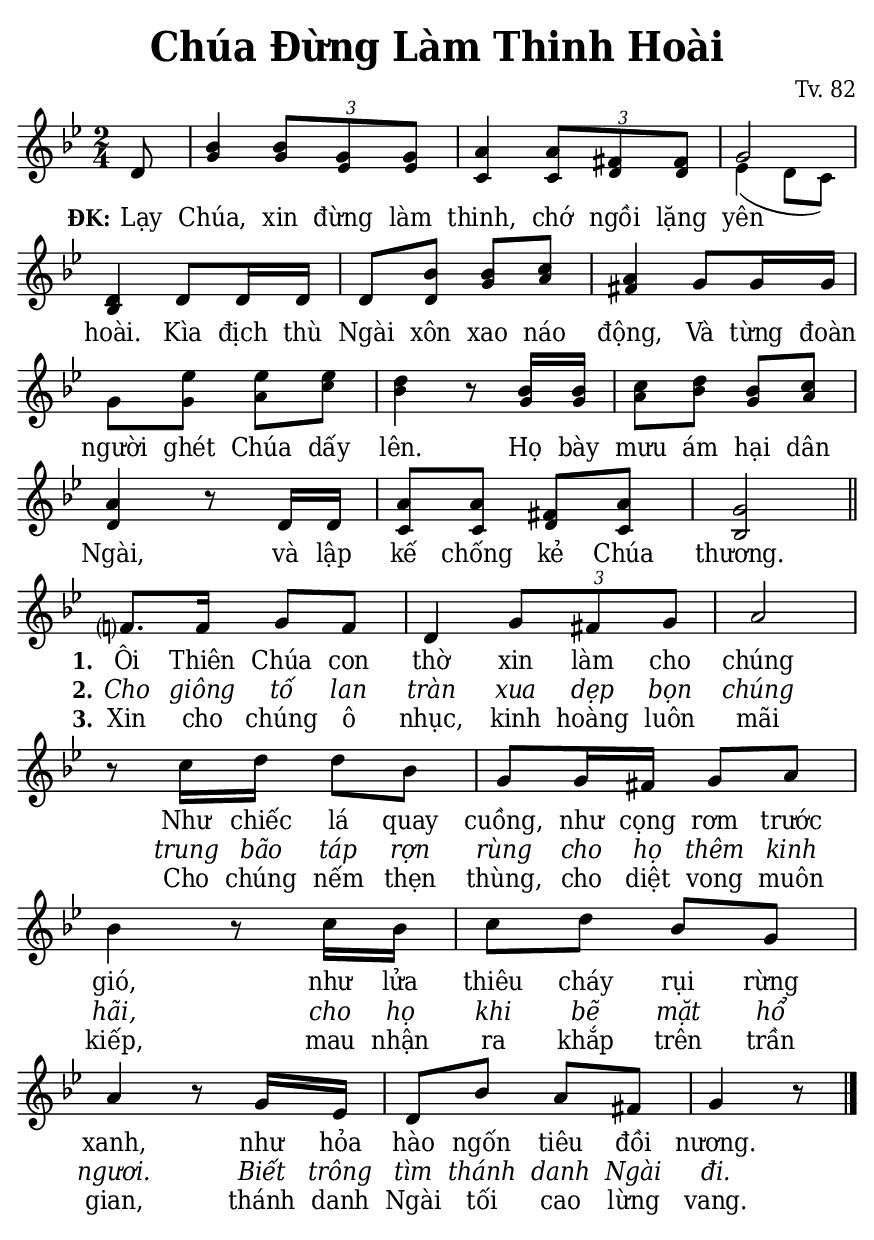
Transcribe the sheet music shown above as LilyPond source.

% Cài đặt chung\
\version "2.22.1"
\include "english.ly"

\header {
  title = \markup { \fontsize #1 "Chúa Đừng Làm Thinh Hoài" }
  composer = "Tv. 82"
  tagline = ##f
}

% Nhạc phiên khúc
nhacPhienKhucSop = \relative c' {
  \partial 8 d8 |
  bf'4 \tuplet 3/2 { bf8 g g } |
  a4 \tuplet 3/2 { a8 fs fs } |
  g2 |
  d4 d8 d16 d |
  d8 bf' bf c |
  a4 g8 g16 g |
  g8 ef' ef ef |
  d4 r8 bf16 bf |
  c8 d bf c |
  a4 r8 d,16 d |
  a'8 a fs a |
  g2 \bar "||"
  
  f!?8. f16 g8 f |
  d4 \tuplet 3/2 { g8 fs g } |
  a2 |
  r8 c16 d d8 bf |
  g g16 fs g8 a |
  bf4 r8 c16 bf |
  c8 d bf g |
  a4 r8 g16 ef |
  d8 bf' a fs |
  g4 r8 \bar "|."
}

nhacPhienKhucAlto = \relative c' {
  d8 |
  g4 \tuplet 3/2 { g8 ef ef } |
  c4 \tuplet 3/2 { c8 d d } |
  ef4 (d8 c) |
  bf4 d8 d16 d |
  d8 d g a |
  fs4 g8 g16 g |
  g8 g a c |
  bf4 r8 g16 g |
  a8 bf g a |
  d,4 r8 d16 d |
  c8 c d c |
  bf2
}

% Lời phiên khúc
loiPhienKhucSop = \lyrics {
  \set stanza = "ĐK:"
  Lạy Chúa, xin đừng làm thinh,
  chớ ngồi lặng yên hoài.
  Kìa địch thù Ngài xôn xao náo động,
  Và từng đoàn người ghét Chúa dấy lên.
  Họ bày mưu ám hại dân Ngài,
  và lập kế chống kẻ Chúa thương.
  <<
    {
      \set stanza = "1."
      Ôi Thiên Chúa con thờ xin làm cho chúng
      Như chiếc lá quay cuồng,
      như cọng rơm trước gió,
      như lửa thiêu cháy rụi rừng xanh,
      như hỏa hào ngốn tiêu đồi nương.
    }
    \new Lyrics {
	    \set associatedVoice = "beSop"
	    \set stanza = "2."
      \override Lyrics.LyricText.font-shape = #'italic
	    Cho giông tố lan tràn xua dẹp bọn chúng
	    trung bão táp rợn rùng cho họ thêm kinh hãi,
	    cho họ khi bẽ mặt hổ ngươi.
	    Biết trông tìm thánh danh Ngài đi.
    }
    \new Lyrics {
	    \set associatedVoice = "beSop"
	    \set stanza = "3."
	    Xin cho chúng ô nhục, kinh hoàng luôn mãi
	    Cho chúng nếm thẹn thùng,
	    cho diệt vong muôn kiếp,
	    mau nhận ra khắp trên trần gian,
	    thánh danh Ngài tối cao lừng vang.
    }
  >>
}

% Dàn trang
\paper {
  #(set-paper-size "a5")
  top-margin = 3\mm
  bottom-margin = 3\mm
  left-margin = 3\mm
  right-margin = 3\mm
  indent = #0
  #(define fonts
	 (make-pango-font-tree "Deja Vu Serif Condensed"
	 		       "Deja Vu Serif Condensed"
			       "Deja Vu Serif Condensed"
			       (/ 20 20)))
  print-page-number = ##f
  page-count = #1
}

TongNhip = {
  \key bf \major \time 2/4
  \set Timing.beamExceptions = #'()
  \set Timing.baseMoment = #(ly:make-moment 1/4)
}

% Đổi kích thước nốt cho bè phụ
notBePhu =
#(define-music-function (font-size music) (number? ly:music?)
   (for-some-music
     (lambda (m)
       (if (music-is-of-type? m 'rhythmic-event)
           (begin
             (set! (ly:music-property m 'tweaks)
                   (cons `(font-size . ,font-size)
                         (ly:music-property m 'tweaks)))
             #t)
           #f))
     music)
   music)

\score {
  \new ChoirStaff <<
    \new Staff \with {
        \consists "Merge_rests_engraver"
        printPartCombineTexts = ##f
      }
      <<
      \new Voice \TongNhip \partCombine 
        \nhacPhienKhucSop
        \notBePhu -1 { \nhacPhienKhucAlto }
      \new NullVoice = beSop \nhacPhienKhucSop
      \new Lyrics \lyricsto beSop \loiPhienKhucSop
      >>
  >>
  \layout {
    \override Lyrics.LyricSpace.minimum-distance = #1.5
    \override Score.BarNumber.break-visibility = ##(#f #f #f)
    \override Score.SpacingSpanner.uniform-stretching = ##t
  } 
}
